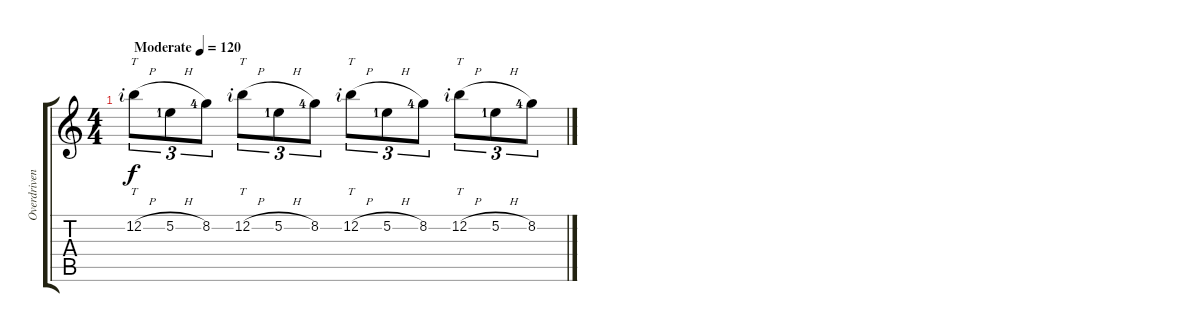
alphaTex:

\track ("Overdriven Guitar" "Overdriven") {instrument overdrivenguitar}
\staff {score tabs}
\tuning (E4 B3 G3 D3 A2 E2) {hide}
\ts (4 4)
\tempo (120 "Moderate")
\clef g2
\ks c
12.2{h rf 2}.8{tt tu (3 2) dy f instrument overdrivenguitar} 5.2{h lf 2}.8{tu (3 2)} 8.2{lf 5}.8{tu (3 2)} 12.2{h rf 2}.8{tt tu (3 2)} 5.2{h lf 2}.8{tu (3 2)} 8.2{lf 5}.8{tu (3 2)} 12.2{h rf 2}.8{tt tu (3 2)} 5.2{h lf 2}.8{tu (3 2)} 8.2{lf 5}.8{tu (3 2)} 12.2{h rf 2}.8{tt tu (3 2)} 5.2{h lf 2}.8{tu (3 2)} 8.2{lf 5}.8{tu (3 2)}
